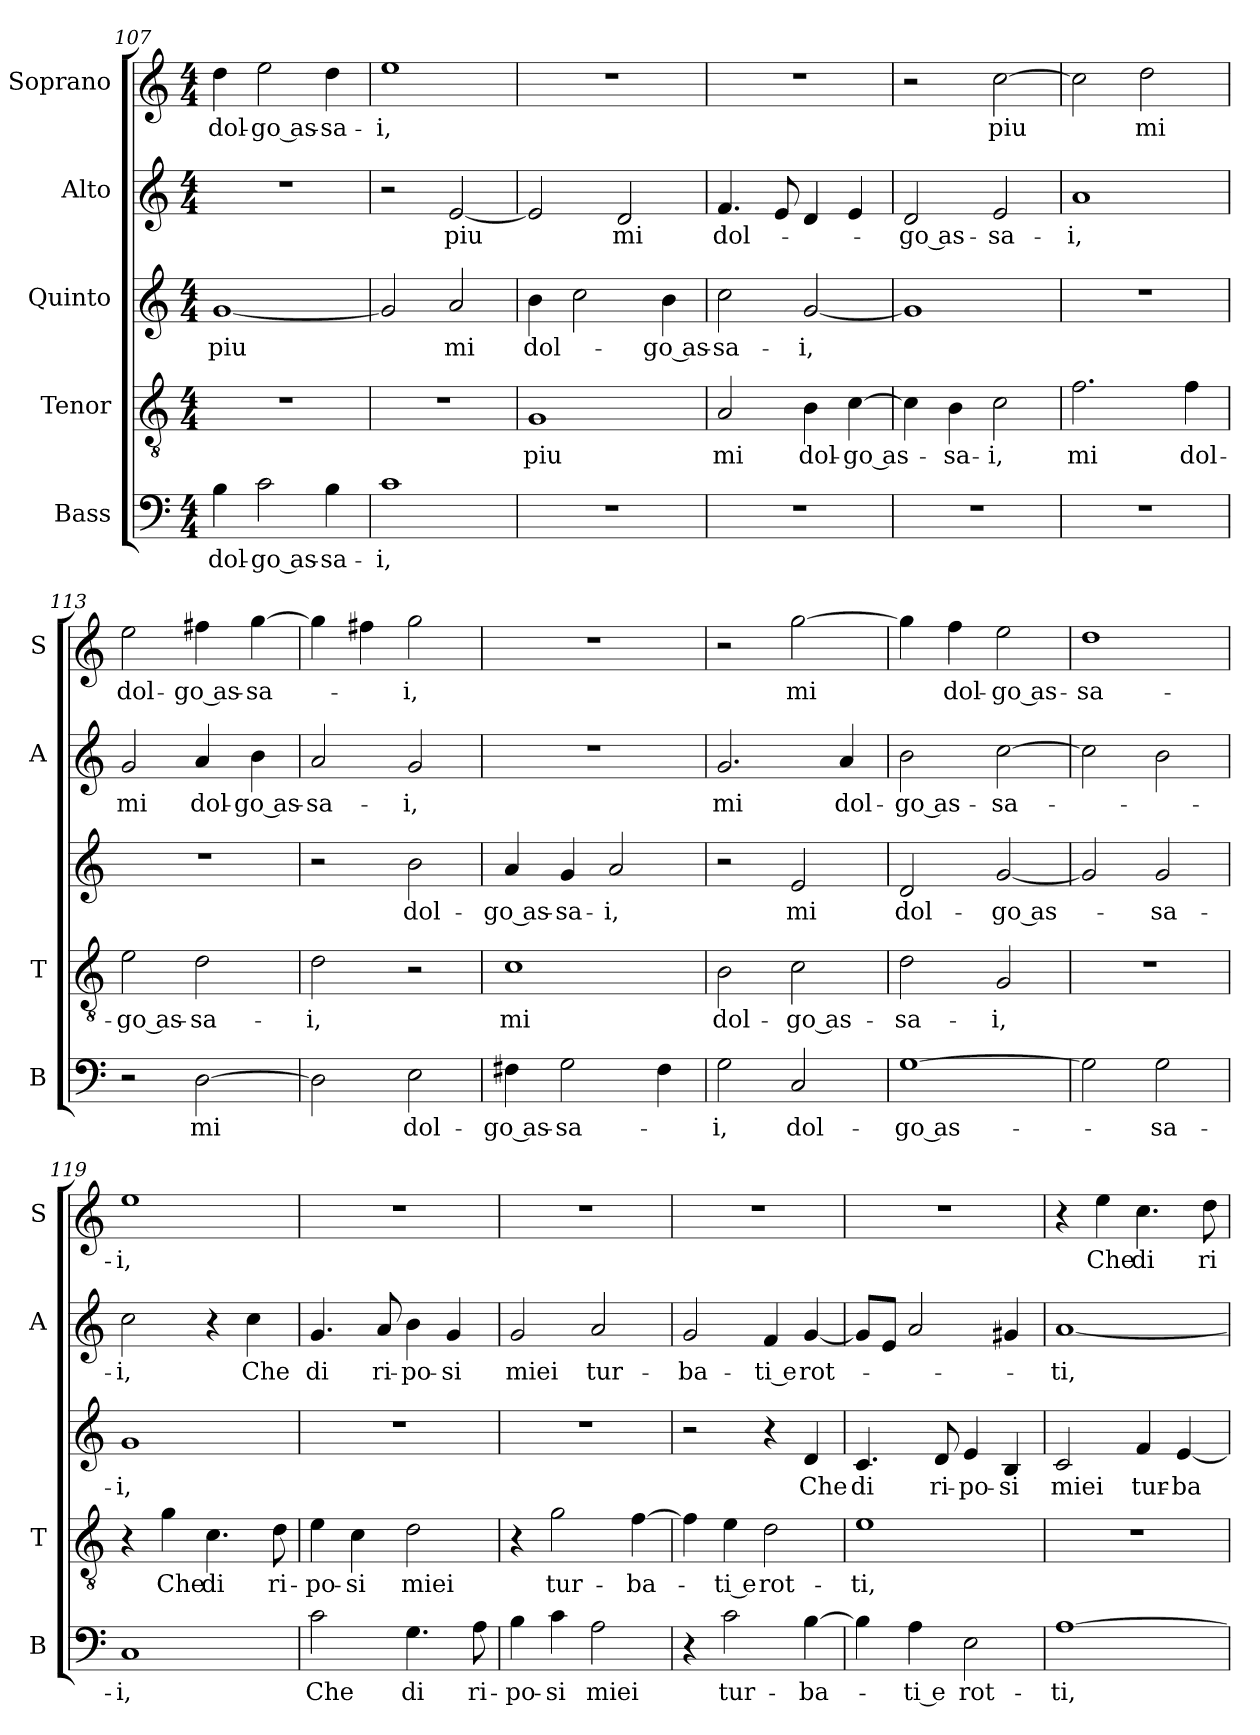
**kern	**text	**kern	**text	**kern	**text	**kern	**text	**kern	**text
*part5	*part5	*part4	*part4	*part3	*part3	*part2	*part2	*part1	*part1
*staff5	*staff5	*staff4	*staff4	*staff3	*staff3	*staff2	*staff2	*staff1	*staff1
*I"Bass	*	*I"Tenor	*	*I"Quinto	*	*I"Alto	*	*I"Soprano	*
*I'B	*	*I'T	*	*	*	*I'A	*	*I'S	*
*clefF4	*	*clefGv2	*	*clefG2	*	*clefG2	*	*clefG2	*
*k[]	*	*k[]	*	*k[]	*	*k[]	*	*k[]	*
*C:	*	*C:	*	*C:	*	*C:	*	*C:	*
*M4/4	*	*M4/4	*	*M4/4	*	*M4/4	*	*M4/4	*
=107	=107	=107	=107	=107	=107	=107	=107	=107	=107
!	!LO:LY:b	!	!	!	!LO:LY:b	!	!	!	!LO:LY:b
4B\	dol-	1r	.	[1g	piu	1r	.	4dd\	dol-
!	!LO:LY:b	!	!	!	!	!	!	!	!LO:LY:b
2c\	-go as-	.	.	.	.	.	.	2ee\	-go as-
!	!LO:LY:b	!	!	!	!	!	!	!	!LO:LY:b
4B\	-sa-	.	.	.	.	.	.	4dd\	-sa-
=108	=108	=108	=108	=108	=108	=108	=108	=108	=108
!	!LO:LY:b	!	!	!	!	!	!	!	!LO:LY:b
1c	-i,	1r	.	2g/]	.	2r	.	1ee	-i,
!	!	!	!	!	!LO:LY:b	!	!LO:LY:b	!	!
.	.	.	.	2a/	mi	[2e/	piu	.	.
=109	=109	=109	=109	=109	=109	=109	=109	=109	=109
!	!	!	!LO:LY:b	!	!LO:LY:b	!	!	!	!
1r	.	1G	piu	4b\	dol-	2e/]	.	1r	.
.	.	.	.	2cc\	.	.	.	.	.
!	!	!	!	!	!	!	!LO:LY:b	!	!
.	.	.	.	.	.	2d/	mi	.	.
!	!	!	!	!	!LO:LY:b	!	!	!	!
.	.	.	.	4b\	-go as-	.	.	.	.
=110	=110	=110	=110	=110	=110	=110	=110	=110	=110
!	!	!	!LO:LY:b	!	!LO:LY:b	!	!LO:LY:b	!	!
1r	.	2A/	mi	2cc\	-sa-	4.f/	dol-	1r	.
.	.	.	.	.	.	8e/	.	.	.
!	!	!	!LO:LY:b	!	!LO:LY:b	!	!	!	!
.	.	4B\	dol-	[2g/	-i,	4d/	.	.	.
!	!	!	!LO:LY:b	!	!	!	!	!	!
.	.	[4c\	-go as-	.	.	4e/	.	.	.
=111	=111	=111	=111	=111	=111	=111	=111	=111	=111
!	!	!	!	!	!	!	!LO:LY:b	!	!
1r	.	4c\]	.	1g]	.	2d/	-go as-	2r	.
!	!	!	!LO:LY:b	!	!	!	!	!	!
.	.	4B\	-sa-	.	.	.	.	.	.
!	!	!	!LO:LY:b	!	!	!	!LO:LY:b	!	!LO:LY:b
.	.	2c\	-i,	.	.	2e/	-sa-	[2cc\	piu
=112	=112	=112	=112	=112	=112	=112	=112	=112	=112
!	!	!	!LO:LY:b	!	!	!	!LO:LY:b	!	!
1r	.	2.f\	mi	1r	.	1a	-i,	2cc\]	.
!	!	!	!	!	!	!	!	!	!LO:LY:b
.	.	.	.	.	.	.	.	2dd\	mi
!	!	!	!LO:LY:b	!	!	!	!	!	!
.	.	4f\	dol-	.	.	.	.	.	.
!!LO:PB:g=z
=113	=113	=113	=113	=113	=113	=113	=113	=113	=113
!	!	!	!LO:LY:b	!	!	!	!LO:LY:b	!	!LO:LY:b
2r	.	2e\	-go as-	1r	.	2g/	mi	2ee\	dol-
!	!LO:LY:b	!	!LO:LY:b	!	!	!	!LO:LY:b	!	!LO:LY:b
[2D\	mi	2d\	-sa-	.	.	4a/	dol-	4ff#X\	-go as-
!	!	!	!	!	!	!	!LO:LY:b	!	!LO:LY:b
.	.	.	.	.	.	4b\	-go as-	[4gg\	-sa-
=114	=114	=114	=114	=114	=114	=114	=114	=114	=114
!	!	!	!LO:LY:b	!	!	!	!LO:LY:b	!	!
2D\]	.	2d\	-i,	2r	.	2a/	-sa-	4gg\]	.
.	.	.	.	.	.	.	.	4ff#X\	.
!	!LO:LY:b	!	!	!	!LO:LY:b	!	!LO:LY:b	!	!LO:LY:b
2E\	dol-	2r	.	2b\	dol-	2g/	-i,	2gg\	-i,
=115	=115	=115	=115	=115	=115	=115	=115	=115	=115
!	!LO:LY:b	!	!LO:LY:b	!	!LO:LY:b	!	!	!	!
4F#X\	-go as-	1c	mi	4a/	-go as-	1r	.	1r	.
!	!LO:LY:b	!	!	!	!LO:LY:b	!	!	!	!
2G\	-sa-	.	.	4g/	-sa-	.	.	.	.
!	!	!	!	!	!LO:LY:b	!	!	!	!
.	.	.	.	2a/	-i,	.	.	.	.
4F#\	.	.	.	.	.	.	.	.	.
=116	=116	=116	=116	=116	=116	=116	=116	=116	=116
!	!LO:LY:b	!	!LO:LY:b	!	!	!	!LO:LY:b	!	!
2G\	-i,	2B\	dol-	2r	.	2.g/	mi	2r	.
!	!LO:LY:b	!	!LO:LY:b	!	!LO:LY:b	!	!	!	!LO:LY:b
2C/	dol-	2c\	-go as-	2e/	mi	.	.	[2gg\	mi
!	!	!	!	!	!	!	!LO:LY:b	!	!
.	.	.	.	.	.	4a/	dol-	.	.
=117	=117	=117	=117	=117	=117	=117	=117	=117	=117
!	!LO:LY:b	!	!LO:LY:b	!	!LO:LY:b	!	!LO:LY:b	!	!
[1G	-go as-	2d\	-sa-	2d/	dol-	2b\	-go as-	4gg\]	.
!	!	!	!	!	!	!	!	!	!LO:LY:b
.	.	.	.	.	.	.	.	4ff\	dol-
!	!	!	!LO:LY:b	!	!LO:LY:b	!	!LO:LY:b	!	!LO:LY:b
.	.	2G/	-i,	[2g/	-go as-	[2cc\	-sa-	2ee\	-go as-
=118	=118	=118	=118	=118	=118	=118	=118	=118	=118
!	!	!	!	!	!	!	!	!	!LO:LY:b
2G\]	.	1r	.	2g/]	.	2cc\]	.	1dd	-sa-
!	!LO:LY:b	!	!	!	!LO:LY:b	!	!	!	!
2G\	-sa-	.	.	2g/	-sa-	2b\	.	.	.
=119	=119	=119	=119	=119	=119	=119	=119	=119	=119
!	!LO:LY:b	!	!	!	!LO:LY:b	!	!LO:LY:b	!	!LO:LY:b
1C	-i,	4r	.	1g	-i,	2cc\	-i,	1ee	-i,
!	!	!	!LO:LY:b	!	!	!	!	!	!
.	.	4g\	Che	.	.	.	.	.	.
!	!	!	!LO:LY:b	!	!	!	!	!	!
.	.	4.c\	di	.	.	4r	.	.	.
!	!	!	!	!	!	!	!LO:LY:b	!	!
.	.	.	.	.	.	4cc\	Che	.	.
!	!	!	!LO:LY:b	!	!	!	!	!	!
.	.	8d\	ri-	.	.	.	.	.	.
=120	=120	=120	=120	=120	=120	=120	=120	=120	=120
!	!LO:LY:b	!	!LO:LY:b	!	!	!	!LO:LY:b	!	!
2c\	Che	4e\	-po-	1r	.	4.g/	di	1r	.
!	!	!	!LO:LY:b	!	!	!	!	!	!
.	.	4c\	-si	.	.	.	.	.	.
!	!	!	!	!	!	!	!LO:LY:b	!	!
.	.	.	.	.	.	8a/	ri-	.	.
!	!LO:LY:b	!	!LO:LY:b	!	!	!	!LO:LY:b	!	!
4.G\	di	2d\	miei	.	.	4b\	-po-	.	.
!	!	!	!	!	!	!	!LO:LY:b	!	!
.	.	.	.	.	.	4g/	-si	.	.
!	!LO:LY:b	!	!	!	!	!	!	!	!
8A\	ri-	.	.	.	.	.	.	.	.
!!LO:LB:g=z
=121	=121	=121	=121	=121	=121	=121	=121	=121	=121
!	!LO:LY:b	!	!	!	!	!	!LO:LY:b	!	!
4B\	-po-	4r	.	1r	.	2g/	miei	1r	.
!	!LO:LY:b	!	!LO:LY:b	!	!	!	!	!	!
4c\	-si	2g\	tur-	.	.	.	.	.	.
!	!LO:LY:b	!	!	!	!	!	!LO:LY:b	!	!
2A\	miei	.	.	.	.	2a/	tur-	.	.
!	!	!	!LO:LY:b	!	!	!	!	!	!
.	.	[4f\	-ba-	.	.	.	.	.	.
=122	=122	=122	=122	=122	=122	=122	=122	=122	=122
!	!	!	!	!	!	!	!LO:LY:b	!	!
4r	.	4f\]	.	2r	.	2g/	-ba-	1r	.
!	!LO:LY:b	!	!LO:LY:b	!	!	!	!	!	!
2c\	tur-	4e\	-ti e	.	.	.	.	.	.
!	!	!	!LO:LY:b	!	!	!	!LO:LY:b	!	!
.	.	2d\	rot-	4r	.	4f/	-ti e	.	.
!	!LO:LY:b	!	!	!	!LO:LY:b	!	!LO:LY:b	!	!
[4B\	-ba-	.	.	4d/	Che	[4g/	rot-	.	.
=123	=123	=123	=123	=123	=123	=123	=123	=123	=123
!	!	!	!LO:LY:b	!	!LO:LY:b	!	!	!	!
4B\]	.	1e	-ti,	4.c/	di	8g/L]	.	1r	.
.	.	.	.	.	.	8e/J	.	.	.
!	!LO:LY:b	!	!	!	!	!	!	!	!
4A\	-ti e	.	.	.	.	2a/	.	.	.
!	!	!	!	!	!LO:LY:b	!	!	!	!
.	.	.	.	8d/	ri-	.	.	.	.
!	!LO:LY:b	!	!	!	!LO:LY:b	!	!	!	!
2E\	rot-	.	.	4e/	-po-	.	.	.	.
!	!	!	!	!	!LO:LY:b	!	!	!	!
.	.	.	.	4B/	-si	4g#X/	.	.	.
=124	=124	=124	=124	=124	=124	=124	=124	=124	=124
!	!LO:LY:b	!	!	!	!LO:LY:b	!	!LO:LY:b	!	!
[1A	-ti,	1r	.	2c/	miei	[1a	-ti,	4r	.
!	!	!	!	!	!	!	!	!	!LO:LY:b
.	.	.	.	.	.	.	.	4ee\	Che
!	!	!	!	!	!LO:LY:b	!	!	!	!LO:LY:b
.	.	.	.	4f/	tur-	.	.	4.cc\	di
!	!	!	!	!	!LO:LY:b	!	!	!	!
.	.	.	.	[4e/	-ba-	.	.	.	.
!	!	!	!	!	!	!	!	!	!LO:LY:b
.	.	.	.	.	.	.	.	8dd\	ri-
=	=	=	=	=	=	=	=	=	=
*-	*-	*-	*-	*-	*-	*-	*-	*-	*-
